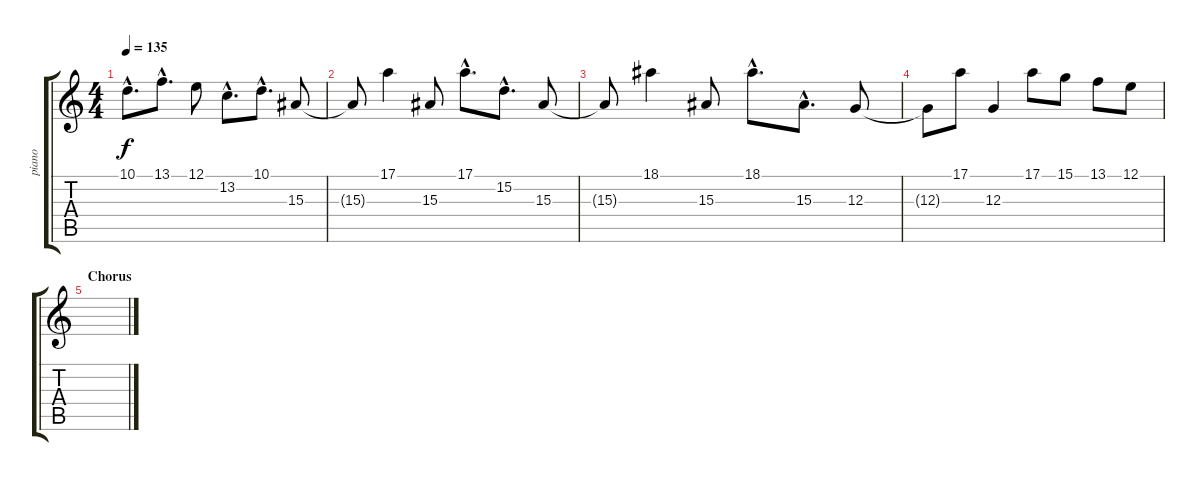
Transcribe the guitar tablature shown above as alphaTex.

\track ("piano" "piano") {instrument brightacousticpiano}
\staff {score tabs}
\tuning (E4 B3 G3 D3 A2 E2) {hide}
\ts (4 4)
\tempo 135
\clef g2
\ks c
10.1{hac}.8{d dy f} 13.1{hac}.8{d} 12.1.8 13.2{hac}.8{d} 10.1{hac}.8{d} 15.3.8 |
15.3{t}.8 17.1.4 15.3.8 17.1{hac}.8{d} 15.2{hac}.8{d} 15.3.8 |
15.3{t}.8 18.1.4 15.3.8 18.1{hac}.8{d} 15.3{hac}.8{d} 12.3.8 |
12.3{t}.8 17.1.8 12.3.4 17.1.8 15.1.8 13.1.8 12.1.8 |
\section ("" "Chorus")
